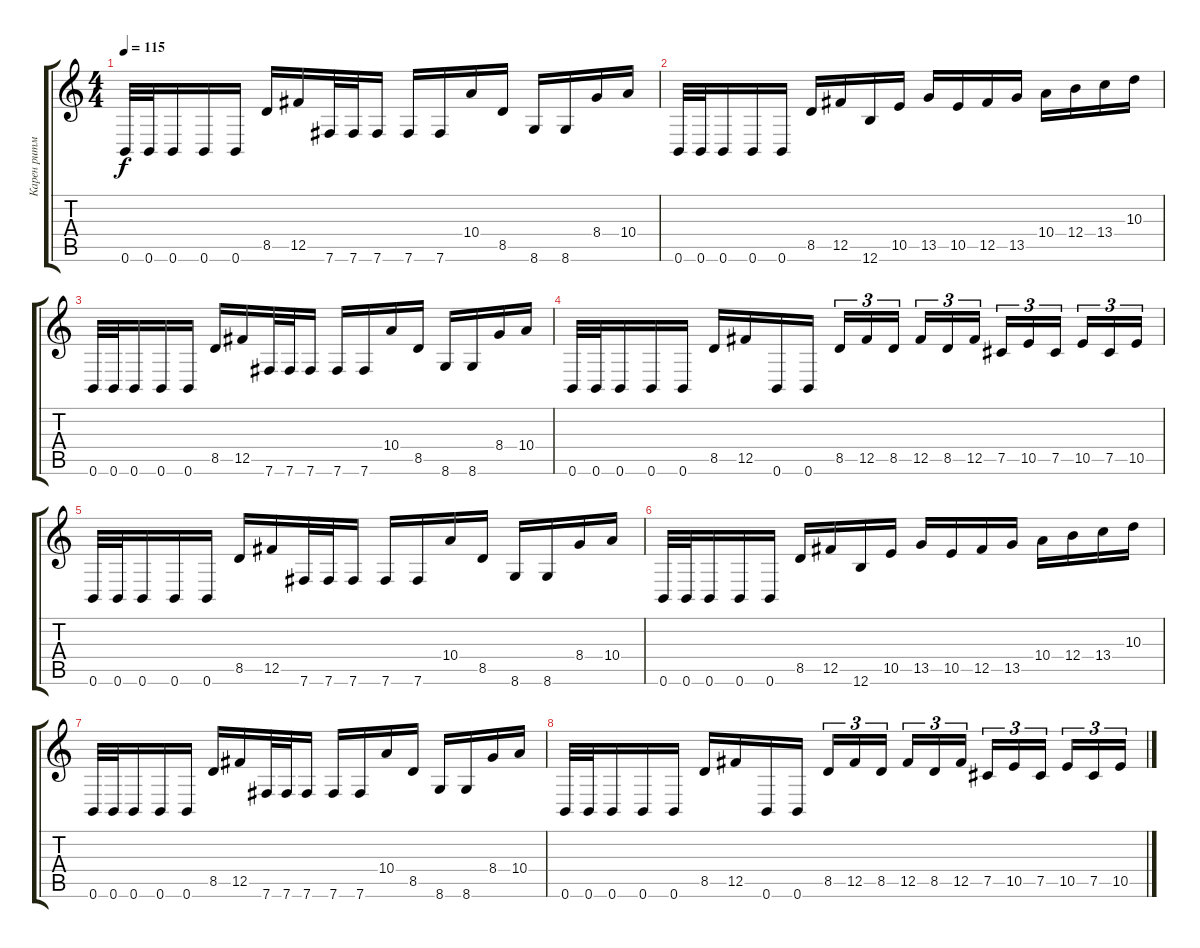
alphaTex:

\track ("Карен ритм" "Карен ритм") {instrument overdrivenguitar}
\staff {score tabs}
\tuning (Db4 Ab3 E3 B2 Gb2 B1) {hide}
\ts (4 4)
\tempo 115
\clef g2
\ks c
0.6.32{dy f} 0.6.32 0.6.16 0.6.16 0.6.16 8.5.16 12.5.16 7.6.32 7.6.32 7.6.16 7.6.16 7.6.16 10.4.16 8.5.16 8.6.16 8.6.16 8.4.16 10.4.16 |
0.6.32 0.6.32 0.6.16 0.6.16 0.6.16 8.5.16 12.5.16 12.6.16 10.5.16 13.5.16 10.5.16 12.5.16 13.5.16 10.4.16 12.4.16 13.4.16 10.3.16 |
0.6.32 0.6.32 0.6.16 0.6.16 0.6.16 8.5.16 12.5.16 7.6.32 7.6.32 7.6.16 7.6.16 7.6.16 10.4.16 8.5.16 8.6.16 8.6.16 8.4.16 10.4.16 |
0.6.32 0.6.32 0.6.16 0.6.16 0.6.16 8.5.16 12.5.16 0.6.16 0.6.16 8.5.16{tu (3 2)} 12.5.16{tu (3 2)} 8.5.16{tu (3 2) beam splitsecondary} 12.5.16{tu (3 2)} 8.5.16{tu (3 2)} 12.5.16{tu (3 2)} 7.5.16{tu (3 2)} 10.5.16{tu (3 2)} 7.5.16{tu (3 2) beam splitsecondary} 10.5.16{tu (3 2)} 7.5.16{tu (3 2)} 10.5.16{tu (3 2)} |
0.6.32 0.6.32 0.6.16 0.6.16 0.6.16 8.5.16 12.5.16 7.6.32 7.6.32 7.6.16 7.6.16 7.6.16 10.4.16 8.5.16 8.6.16 8.6.16 8.4.16 10.4.16 |
0.6.32 0.6.32 0.6.16 0.6.16 0.6.16 8.5.16 12.5.16 12.6.16 10.5.16 13.5.16 10.5.16 12.5.16 13.5.16 10.4.16 12.4.16 13.4.16 10.3.16 |
0.6.32 0.6.32 0.6.16 0.6.16 0.6.16 8.5.16 12.5.16 7.6.32 7.6.32 7.6.16 7.6.16 7.6.16 10.4.16 8.5.16 8.6.16 8.6.16 8.4.16 10.4.16 |
0.6.32 0.6.32 0.6.16 0.6.16 0.6.16 8.5.16 12.5.16 0.6.16 0.6.16 8.5.16{tu (3 2)} 12.5.16{tu (3 2)} 8.5.16{tu (3 2) beam splitsecondary} 12.5.16{tu (3 2)} 8.5.16{tu (3 2)} 12.5.16{tu (3 2)} 7.5.16{tu (3 2)} 10.5.16{tu (3 2)} 7.5.16{tu (3 2) beam splitsecondary} 10.5.16{tu (3 2)} 7.5.16{tu (3 2)} 10.5.16{tu (3 2)}
